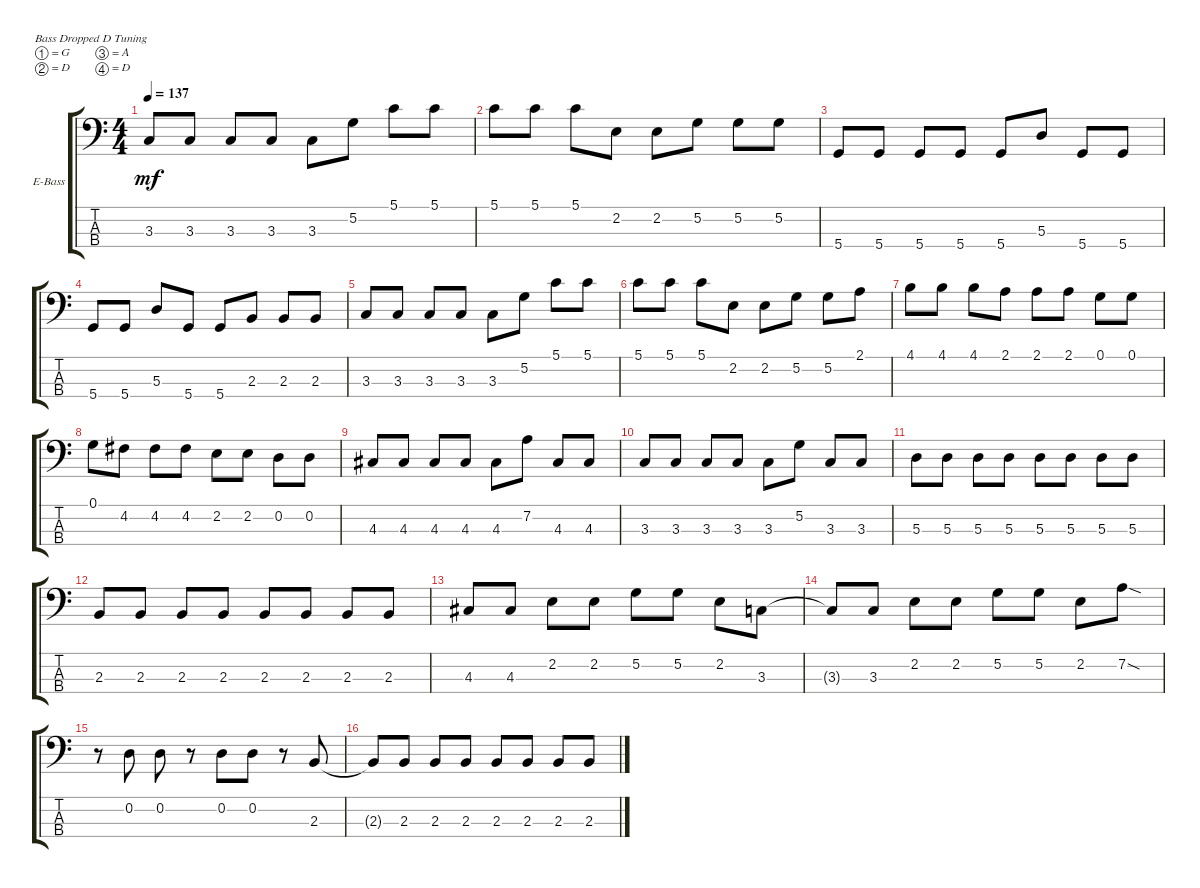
\defaultSystemsLayout 4
\bracketExtendMode groupsimilarinstruments
\firstSystemTrackNameOrientation horizontal
\otherSystemsTrackNameOrientation horizontal
\track ("Electric Bass" "E-Bass") {instrument electricbassfinger}
\staff {score tabs}
\tuning (G2 D2 A1 D1)
\ts (4 4)
\tempo 137
\clef f4
\ks c
3.3.8{dy mf} 3.3.8 3.3.8 3.3.8 3.3.8 5.2.8 5.1.8 5.1.8 |
5.1.8 5.1.8 5.1.8 2.2.8 2.2.8 5.2.8 5.2.8 5.2.8 |
5.4.8 5.4.8 5.4.8 5.4.8 5.4.8 5.3.8 5.4.8 5.4.8 |
5.4.8 5.4.8 5.3.8 5.4.8 5.4.8 2.3.8 2.3.8 2.3.8 |
3.3.8 3.3.8 3.3.8 3.3.8 3.3.8 5.2.8 5.1.8 5.1.8 |
5.1.8 5.1.8 5.1.8 2.2.8 2.2.8 5.2.8 5.2.8 2.1.8 |
4.1.8 4.1.8 4.1.8 2.1.8 2.1.8 2.1.8 0.1.8 0.1.8 |
0.1.8 4.2.8 4.2.8 4.2.8 2.2.8 2.2.8 0.2.8 0.2.8 |
4.3.8 4.3.8 4.3.8 4.3.8 4.3.8 7.2.8 4.3.8 4.3.8 |
3.3.8 3.3.8 3.3.8 3.3.8 3.3.8 5.2.8 3.3.8 3.3.8 |
5.3.8 5.3.8 5.3.8 5.3.8 5.3.8 5.3.8 5.3.8 5.3.8 |
2.3.8 2.3.8 2.3.8 2.3.8 2.3.8 2.3.8 2.3.8 2.3.8 |
4.3.8 4.3.8 2.2.8 2.2.8 5.2.8 5.2.8 2.2.8 3.3.8 |
3.3{t}.8 3.3.8 2.2.8 2.2.8 5.2.8 5.2.8 2.2.8 7.2{sod}.8 |
r.8 0.2.8 0.2.8 r.8 0.2.8 0.2.8 r.8 2.3.8 |
2.3{t}.8 2.3.8 2.3.8 2.3.8 2.3.8 2.3.8 2.3.8 2.3.8
